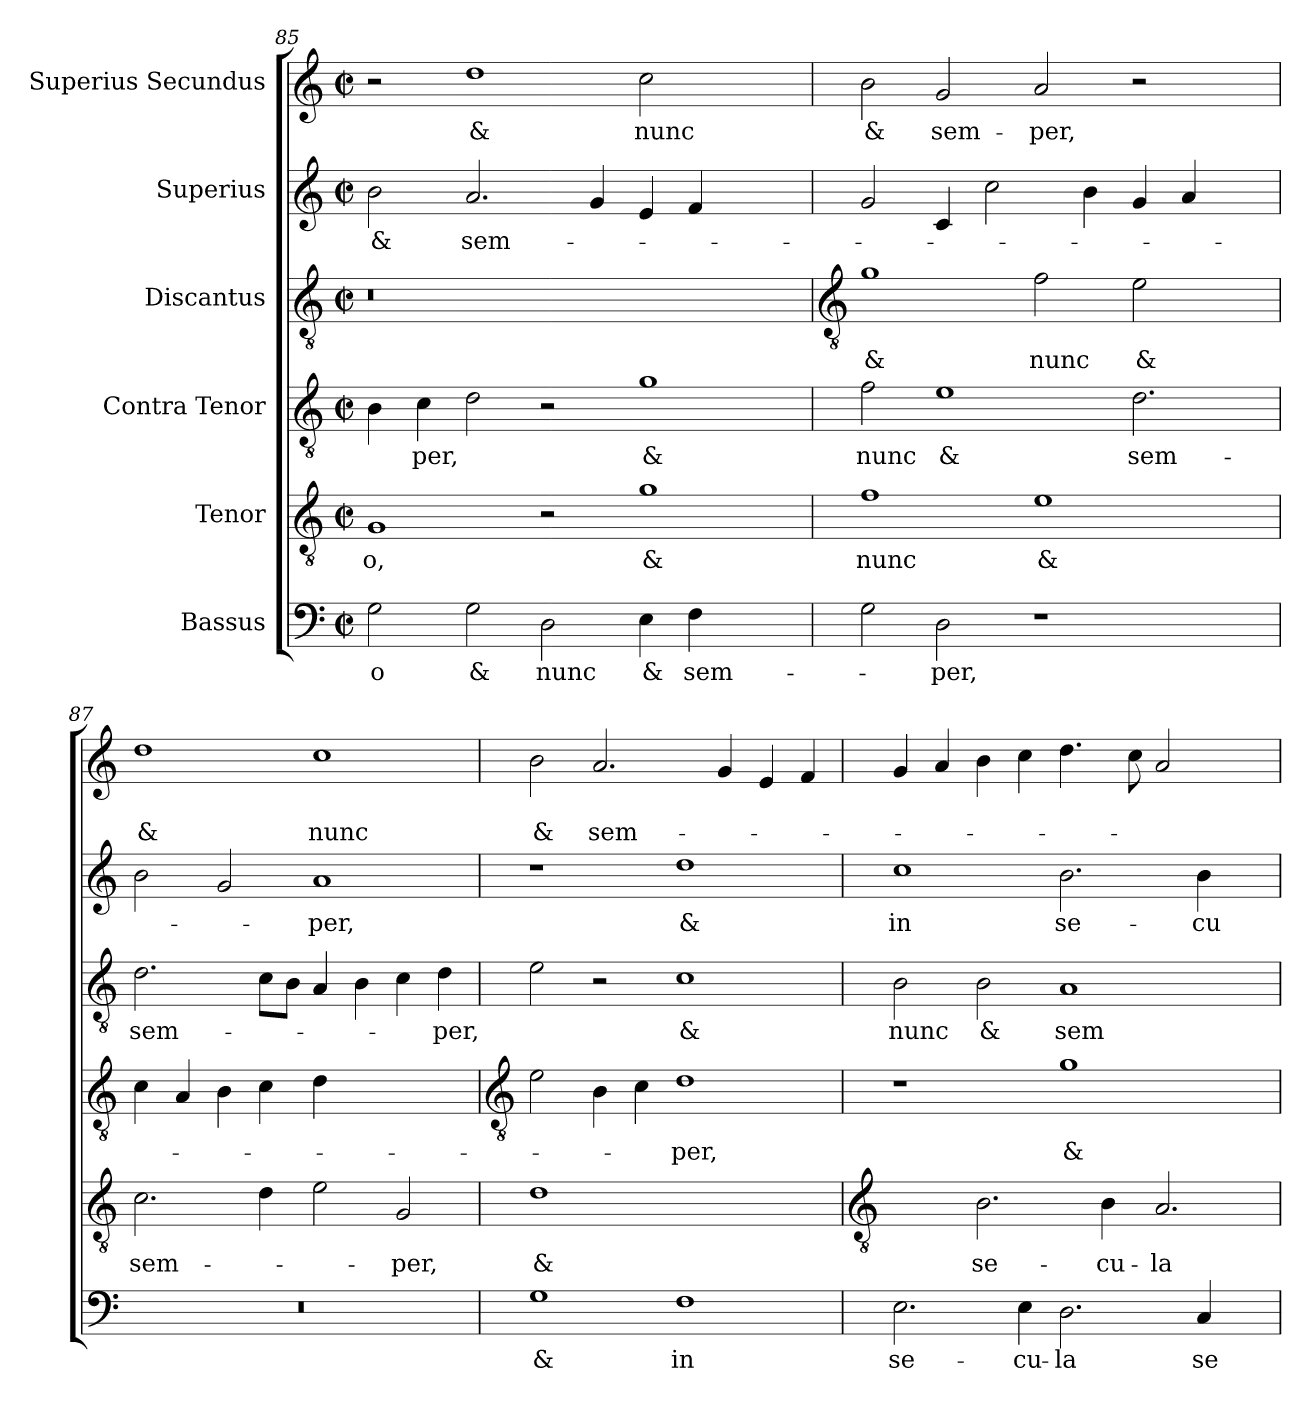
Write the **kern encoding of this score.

**kern	**text	**kern	**text	**kern	**text	**kern	**text	**kern	**text	**kern	**text	**text
*part6	*part6	*part5	*part5	*part4	*part4	*part3	*part3	*part2	*part2	*part1	*part1	*part1
*staff6	*staff6	*staff5	*staff5	*staff4	*staff4	*staff3	*staff3	*staff2	*staff2	*staff1	*staff1	*staff1
*I"Bassus	*	*I"Tenor	*	*I"Contra Tenor	*	*I"Discantus	*	*I"Superius	*	*I"Superius Secundus	*	*
!!LO:LB:g=z
*clefF4	*	*clefGv2	*	*clefGv2	*	*clefGv2	*	*clefG2	*	*clefG2	*	*
*k[]	*	*k[]	*	*k[]	*	*k[]	*	*k[]	*	*k[]	*	*
*C:	*	*C:	*	*C:	*	*C:	*	*C:	*	*C:	*	*
*M4/2	*	*M4/2	*	*M4/2	*	*M4/2	*	*M4/2	*	*M4/2	*	*
*met(c|)	*	*met(c|)	*	*met(c|)	*	*met(c|)	*	*met(c|)	*	*met(c|)	*	*
=85	=85	=85	=85	=85	=85	=85	=85	=85	=85	=85	=85	=85
!	!LO:LY:b	!	!LO:LY:b	!	!	!	!	!	!LO:LY:b	!	!	!
2G	-o	1G	o,	4B	.	0r	.	2b	&	2r	.	.
!	!	!	!	!	!LO:LY:b	!	!	!	!	!	!	!
.	.	.	.	4c	-per,	.	.	.	.	.	.	.
!	!LO:LY:b	!	!	!	!	!	!	!	!LO:LY:b	!	!LO:LY:b	!
2G	&	.	.	2d	.	.	.	2.a	sem-	1dd	&	.
!	!LO:LY:b	!	!	!	!	!	!	!	!	!	!	!
2D	nunc	2r	.	2r	.	.	.	.	.	.	.	.
.	.	.	.	.	.	.	.	4g	.	.	.	.
!	!LO:LY:b	!	!LO:LY:b	!	!LO:LY:b	!	!	!	!	!	!LO:LY:b	!
4E	&	1g	&	1g	&	.	.	4e	.	2cc	nunc	.
!	!LO:LY:b	!	!	!	!	!	!	!	!	!	!	!
4F	sem-	.	.	.	.	.	.	4f	.	.	.	.
2ryy	.	.	.	.	.	2ryy	.	2ryy	.	2ryy	.	.
!!LO:LB:g=z
=86	=86	=86	=86	=86	=86	=86	=86	=86	=86	=86	=86	=86
*	*	*	*	*	*	*clefGv2	*	*	*	*	*	*
!	!	!	!LO:LY:b	!	!LO:LY:b	!	!LO:LY:b	!	!	!	!LO:LY:b	!
2G	.	1f	nunc	2f	nunc	1g	&	2g	.	2b	&	.
!	!LO:LY:b	!	!	!	!LO:LY:b	!	!	!	!	!	!LO:LY:b	!
2D	-per,	.	.	1e	&	.	.	4c	.	2g	sem-	.
.	.	.	.	.	.	.	.	2cc	.	.	.	.
!	!	!	!LO:LY:b	!	!	!	!LO:LY:b	!	!	!	!LO:LY:b	!
1r	.	1e	&	.	.	2f	nunc	.	.	2a	-per,	.
.	.	.	.	.	.	.	.	4b	.	.	.	.
!	!	!	!	!	!LO:LY:b	!	!LO:LY:b	!	!	!	!	!
.	.	.	.	2.d	sem-	2e	&	4g	.	2r	.	.
.	.	.	.	.	.	.	.	4a	.	.	.	.
4ryy	.	4ryy	.	.	.	4ryy	.	4ryy	.	4ryy	.	.
=87	=87	=87	=87	=87	=87	=87	=87	=87	=87	=87	=87	=87
!	!	!	!LO:LY:b	!	!	!	!LO:LY:b	!	!	!	!	!LO:LY:b
0r	.	2.c	sem-	4c	.	2.d	sem-	2b	.	1dd	.	&
.	.	.	.	4A	.	.	.	.	.	.	.	.
.	.	.	.	4B	.	.	.	2g	.	.	.	.
.	.	4d	.	4c	.	8cL	.	.	.	.	.	.
.	.	.	.	.	.	8BJ	.	.	.	.	.	.
!	!	!	!	!	!	!	!	!	!LO:LY:b	!	!	!LO:LY:b
.	.	2e	.	4d	.	4A	.	1a	-per,	1cc	.	nunc
.	.	.	.	2.ryy	.	4B	.	.	.	.	.	.
!	!	!	!LO:LY:b	!	!	!	!	!	!	!	!	!
.	.	2G	-per,	.	.	4c	.	.	.	.	.	.
!	!	!	!	!	!	!	!LO:LY:b	!	!	!	!	!
.	.	.	.	.	.	4d	-per,	.	.	.	.	.
!!LO:LB:g=z
=88	=88	=88	=88	=88	=88	=88	=88	=88	=88	=88	=88	=88
*	*	*	*	*clefGv2	*	*	*	*	*	*	*	*
!	!LO:LY:b	!	!LO:LY:b	!	!	!	!	!	!	!	!	!LO:LY:b
1G	&	1d	&	2e	.	2e	.	1r	.	2b	.	&
!	!	!	!	!	!	!	!	!	!	!	!	!LO:LY:b
.	.	.	.	4B	.	2r	.	.	.	2.a	.	sem-
.	.	.	.	4c	.	.	.	.	.	.	.	.
!	!LO:LY:b	!	!LO:LY:b	!	!LO:LY:b	!	!LO:LY:b	!	!LO:LY:b	!	!	!
1F	in	[2cyy	in___	1d	-per,	1c	&	1dd	&	.	.	.
.	.	.	.	.	.	.	.	.	.	4g	.	.
.	.	2ryy	.	.	.	.	.	.	.	4e	.	.
.	.	.	.	.	.	.	.	.	.	4f	.	.
!!LO:LB:g=z
=89	=89	=89	=89	=89	=89	=89	=89	=89	=89	=89	=89	=89
*	*	*clefGv2	*	*	*	*	*	*	*	*	*	*
!	!LO:LY:b	!	!LO:LY:b	!	!	!	!LO:LY:b	!	!LO:LY:b	!	!	!
2.E	se-	2cyy]	__	1r	.	2B	nunc	1cc	in	4g	.	.
.	.	.	.	.	.	.	.	.	.	4a	.	.
!	!	!	!LO:LY:b	!	!	!	!LO:LY:b	!	!	!	!	!
.	.	2.B	se-	.	.	2B	&	.	.	4b	.	.
!	!LO:LY:b	!	!	!	!	!	!	!	!	!	!	!
4E	-cu-	.	.	.	.	.	.	.	.	4cc	.	.
!	!LO:LY:b	!	!	!	!LO:LY:b	!	!LO:LY:b	!	!LO:LY:b	!	!	!
2.D	-la	.	.	1g	&	1A	sem-	2.b	se-	4.dd	.	.
!	!	!	!LO:LY:b	!	!	!	!	!	!	!	!	!
.	.	4B	-cu-	.	.	.	.	.	.	.	.	.
.	.	.	.	.	.	.	.	.	.	8cc	.	.
!	!	!	!LO:LY:b	!	!	!	!	!	!	!	!	!
.	.	2.A	-la	.	.	.	.	.	.	2a	.	.
!	!LO:LY:b	!	!	!	!	!	!	!	!LO:LY:b	!	!	!
4C	se-	.	.	.	.	.	.	4b	-cu-	.	.	.
4ryy	.	.	.	4ryy	.	4ryy	.	4ryy	.	4ryy	.	.
=	=	=	=	=	=	=	=	=	=	=	=	=
*-	*-	*-	*-	*-	*-	*-	*-	*-	*-	*-	*-	*-
